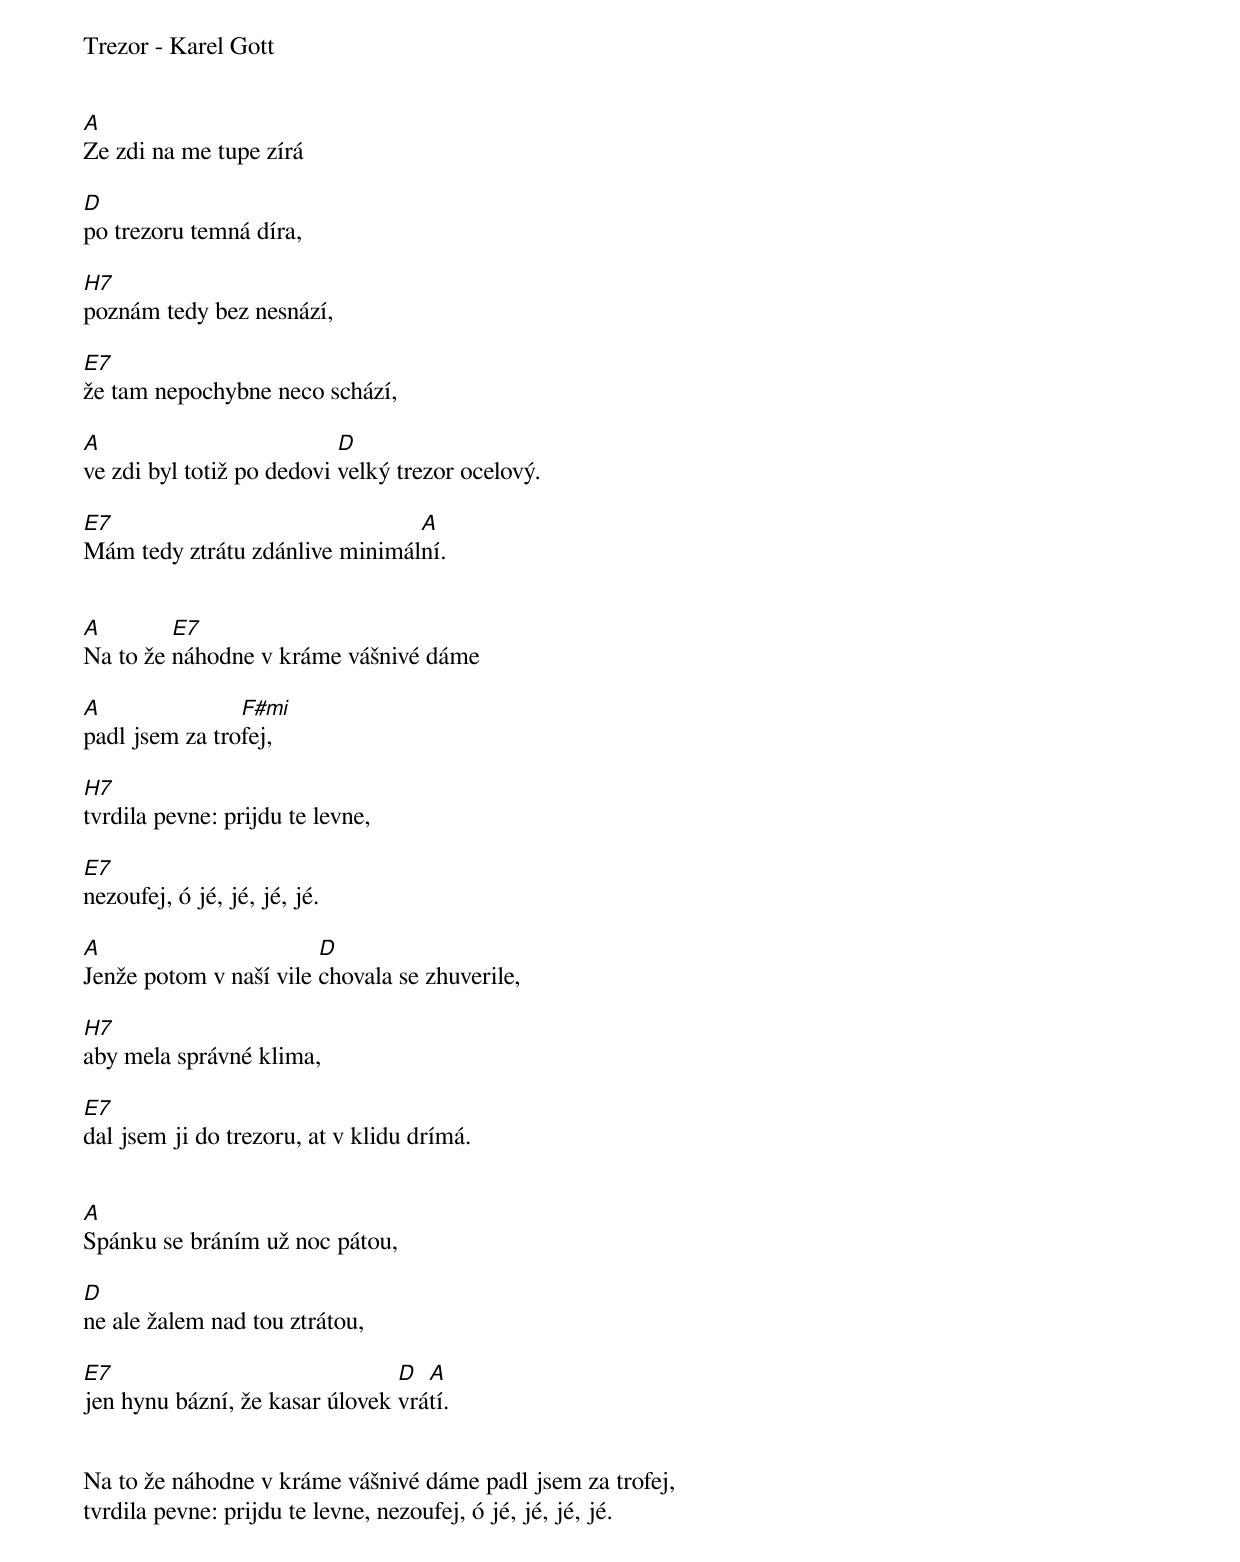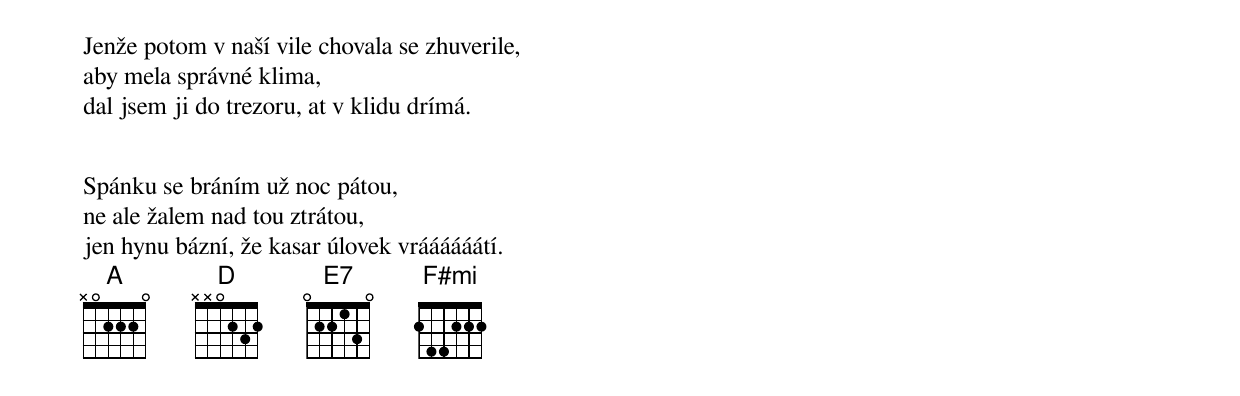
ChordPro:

Trezor - Karel Gott


[A]Ze zdi na me tupe zírá

[D]po trezoru temná díra,

[H7]poznám tedy bez nesnází,

[E7]že tam nepochybne neco schází,

[A]ve zdi byl totiž po dedovi [D]velký trezor ocelový.

[E7]Mám tedy ztrátu zdánlive minimál[A]ní.


[A]Na to že [E7]náhodne v kráme vášnivé dáme

[A]padl jsem za tro[F#mi]fej,

[H7]tvrdila pevne: prijdu te levne,

[E7]nezoufej, ó jé, jé, jé, jé.

[A]Jenže potom v naší vile [D]chovala se zhuverile,

[H7]aby mela správné klima,

[E7]dal jsem ji do trezoru, at v klidu drímá.


[A]Spánku se bráním už noc pátou,

[D]ne ale žalem nad tou ztrátou,

[E7]jen hynu bázní, že kasar úlovek [D]vrá[A]tí.


Na to že náhodne v kráme vášnivé dáme padl jsem za trofej,
tvrdila pevne: prijdu te levne, nezoufej, ó jé, jé, jé, jé.
Jenže potom v naší vile chovala se zhuverile,
aby mela správné klima,
dal jsem ji do trezoru, at v klidu drímá.


Spánku se bráním už noc pátou,
ne ale žalem nad tou ztrátou,
jen hynu bázní, že kasar úlovek vráááááátí.
